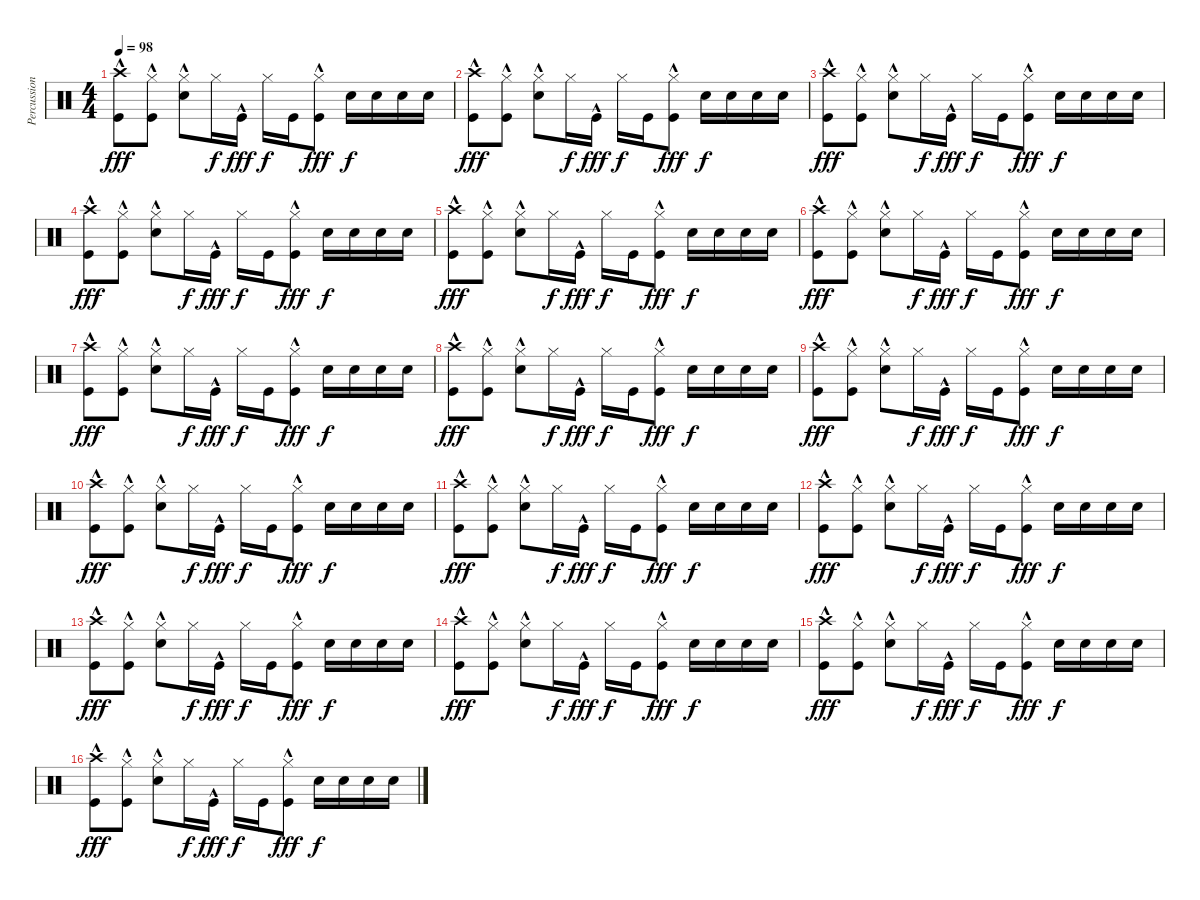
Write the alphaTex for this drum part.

\track ("Percussion -- Joey Kramer" "Percussion") {instrument percussion}
\staff {score}
\articulation defaults
\ts (4 4)
\tempo 98
\clef neutral
\ks c
("Crash high (hit)"{hac} "Kick (hit)"{hac}).8{dy fff} ("Hi-Hat (closed)" "Kick (hit)"{hac}).8 ("Hi-Hat (closed)" "Snare (hit) 2"{hac}).8 "Hi-Hat (closed)".16{dy f} "Kick (hit)"{hac}.16{dy fff} "Hi-Hat (closed)".16{dy f} "Kick (hit)".16 ("Hi-Hat (closed)" "Kick (hit)"{hac}).8{dy fff} "Snare (hit) 2".16{dy f} "Snare (hit) 2".16 "Snare (hit) 2".16 "Snare (hit) 2".16 |
("Crash high (hit)"{hac} "Kick (hit)"{hac}).8{dy fff} ("Hi-Hat (closed)" "Kick (hit)"{hac}).8 ("Hi-Hat (closed)" "Snare (hit) 2"{hac}).8 "Hi-Hat (closed)".16{dy f} "Kick (hit)"{hac}.16{dy fff} "Hi-Hat (closed)".16{dy f} "Kick (hit)".16 ("Hi-Hat (closed)" "Kick (hit)"{hac}).8{dy fff} "Snare (hit) 2".16{dy f} "Snare (hit) 2".16 "Snare (hit) 2".16 "Snare (hit) 2".16 |
("Crash high (hit)"{hac} "Kick (hit)"{hac}).8{dy fff} ("Hi-Hat (closed)" "Kick (hit)"{hac}).8 ("Hi-Hat (closed)" "Snare (hit) 2"{hac}).8 "Hi-Hat (closed)".16{dy f} "Kick (hit)"{hac}.16{dy fff} "Hi-Hat (closed)".16{dy f} "Kick (hit)".16 ("Hi-Hat (closed)" "Kick (hit)"{hac}).8{dy fff} "Snare (hit) 2".16{dy f} "Snare (hit) 2".16 "Snare (hit) 2".16 "Snare (hit) 2".16 |
("Crash high (hit)"{hac} "Kick (hit)"{hac}).8{dy fff} ("Hi-Hat (closed)" "Kick (hit)"{hac}).8 ("Hi-Hat (closed)" "Snare (hit) 2"{hac}).8 "Hi-Hat (closed)".16{dy f} "Kick (hit)"{hac}.16{dy fff} "Hi-Hat (closed)".16{dy f} "Kick (hit)".16 ("Hi-Hat (closed)" "Kick (hit)"{hac}).8{dy fff} "Snare (hit) 2".16{dy f} "Snare (hit) 2".16 "Snare (hit) 2".16 "Snare (hit) 2".16 |
("Crash high (hit)"{hac} "Kick (hit)"{hac}).8{dy fff} ("Hi-Hat (closed)" "Kick (hit)"{hac}).8 ("Hi-Hat (closed)" "Snare (hit) 2"{hac}).8 "Hi-Hat (closed)".16{dy f} "Kick (hit)"{hac}.16{dy fff} "Hi-Hat (closed)".16{dy f} "Kick (hit)".16 ("Hi-Hat (closed)" "Kick (hit)"{hac}).8{dy fff} "Snare (hit) 2".16{dy f} "Snare (hit) 2".16 "Snare (hit) 2".16 "Snare (hit) 2".16 |
("Crash high (hit)"{hac} "Kick (hit)"{hac}).8{dy fff} ("Hi-Hat (closed)" "Kick (hit)"{hac}).8 ("Hi-Hat (closed)" "Snare (hit) 2"{hac}).8 "Hi-Hat (closed)".16{dy f} "Kick (hit)"{hac}.16{dy fff} "Hi-Hat (closed)".16{dy f} "Kick (hit)".16 ("Hi-Hat (closed)" "Kick (hit)"{hac}).8{dy fff} "Snare (hit) 2".16{dy f} "Snare (hit) 2".16 "Snare (hit) 2".16 "Snare (hit) 2".16 |
("Crash high (hit)"{hac} "Kick (hit)"{hac}).8{dy fff} ("Hi-Hat (closed)" "Kick (hit)"{hac}).8 ("Hi-Hat (closed)" "Snare (hit) 2"{hac}).8 "Hi-Hat (closed)".16{dy f} "Kick (hit)"{hac}.16{dy fff} "Hi-Hat (closed)".16{dy f} "Kick (hit)".16 ("Hi-Hat (closed)" "Kick (hit)"{hac}).8{dy fff} "Snare (hit) 2".16{dy f} "Snare (hit) 2".16 "Snare (hit) 2".16 "Snare (hit) 2".16 |
("Crash high (hit)"{hac} "Kick (hit)"{hac}).8{dy fff} ("Hi-Hat (closed)" "Kick (hit)"{hac}).8 ("Hi-Hat (closed)" "Snare (hit) 2"{hac}).8 "Hi-Hat (closed)".16{dy f} "Kick (hit)"{hac}.16{dy fff} "Hi-Hat (closed)".16{dy f} "Kick (hit)".16 ("Hi-Hat (closed)" "Kick (hit)"{hac}).8{dy fff} "Snare (hit) 2".16{dy f} "Snare (hit) 2".16 "Snare (hit) 2".16 "Snare (hit) 2".16 |
("Crash high (hit)"{hac} "Kick (hit)"{hac}).8{dy fff} ("Hi-Hat (closed)" "Kick (hit)"{hac}).8 ("Hi-Hat (closed)" "Snare (hit) 2"{hac}).8 "Hi-Hat (closed)".16{dy f} "Kick (hit)"{hac}.16{dy fff} "Hi-Hat (closed)".16{dy f} "Kick (hit)".16 ("Hi-Hat (closed)" "Kick (hit)"{hac}).8{dy fff} "Snare (hit) 2".16{dy f} "Snare (hit) 2".16 "Snare (hit) 2".16 "Snare (hit) 2".16 |
("Crash high (hit)"{hac} "Kick (hit)"{hac}).8{dy fff} ("Hi-Hat (closed)" "Kick (hit)"{hac}).8 ("Hi-Hat (closed)" "Snare (hit) 2"{hac}).8 "Hi-Hat (closed)".16{dy f} "Kick (hit)"{hac}.16{dy fff} "Hi-Hat (closed)".16{dy f} "Kick (hit)".16 ("Hi-Hat (closed)" "Kick (hit)"{hac}).8{dy fff} "Snare (hit) 2".16{dy f} "Snare (hit) 2".16 "Snare (hit) 2".16 "Snare (hit) 2".16 |
("Crash high (hit)"{hac} "Kick (hit)"{hac}).8{dy fff volume 10} ("Hi-Hat (closed)" "Kick (hit)"{hac}).8 ("Hi-Hat (closed)" "Snare (hit) 2"{hac}).8 "Hi-Hat (closed)".16{dy f} "Kick (hit)"{hac}.16{dy fff} "Hi-Hat (closed)".16{dy f} "Kick (hit)".16 ("Hi-Hat (closed)" "Kick (hit)"{hac}).8{dy fff} "Snare (hit) 2".16{dy f} "Snare (hit) 2".16 "Snare (hit) 2".16 "Snare (hit) 2".16 |
("Crash high (hit)"{hac} "Kick (hit)"{hac}).8{dy fff volume 8} ("Hi-Hat (closed)" "Kick (hit)"{hac}).8 ("Hi-Hat (closed)" "Snare (hit) 2"{hac}).8 "Hi-Hat (closed)".16{dy f} "Kick (hit)"{hac}.16{dy fff} "Hi-Hat (closed)".16{dy f} "Kick (hit)".16 ("Hi-Hat (closed)" "Kick (hit)"{hac}).8{dy fff} "Snare (hit) 2".16{dy f} "Snare (hit) 2".16 "Snare (hit) 2".16 "Snare (hit) 2".16 |
("Crash high (hit)"{hac} "Kick (hit)"{hac}).8{dy fff volume 6} ("Hi-Hat (closed)" "Kick (hit)"{hac}).8 ("Hi-Hat (closed)" "Snare (hit) 2"{hac}).8 "Hi-Hat (closed)".16{dy f} "Kick (hit)"{hac}.16{dy fff} "Hi-Hat (closed)".16{dy f} "Kick (hit)".16 ("Hi-Hat (closed)" "Kick (hit)"{hac}).8{dy fff} "Snare (hit) 2".16{dy f} "Snare (hit) 2".16 "Snare (hit) 2".16 "Snare (hit) 2".16 |
("Crash high (hit)"{hac} "Kick (hit)"{hac}).8{dy fff volume 4} ("Hi-Hat (closed)" "Kick (hit)"{hac}).8 ("Hi-Hat (closed)" "Snare (hit) 2"{hac}).8 "Hi-Hat (closed)".16{dy f} "Kick (hit)"{hac}.16{dy fff} "Hi-Hat (closed)".16{dy f} "Kick (hit)".16 ("Hi-Hat (closed)" "Kick (hit)"{hac}).8{dy fff} "Snare (hit) 2".16{dy f} "Snare (hit) 2".16 "Snare (hit) 2".16 "Snare (hit) 2".16 |
("Crash high (hit)"{hac} "Kick (hit)"{hac}).8{dy fff volume 2} ("Hi-Hat (closed)" "Kick (hit)"{hac}).8 ("Hi-Hat (closed)" "Snare (hit) 2"{hac}).8 "Hi-Hat (closed)".16{dy f} "Kick (hit)"{hac}.16{dy fff} "Hi-Hat (closed)".16{dy f} "Kick (hit)".16 ("Hi-Hat (closed)" "Kick (hit)"{hac}).8{dy fff} "Snare (hit) 2".16{dy f} "Snare (hit) 2".16 "Snare (hit) 2".16 "Snare (hit) 2".16 |
("Crash high (hit)"{hac} "Kick (hit)"{hac}).8{dy fff volume 0} ("Hi-Hat (closed)" "Kick (hit)"{hac}).8 ("Hi-Hat (closed)" "Snare (hit) 2"{hac}).8 "Hi-Hat (closed)".16{dy f} "Kick (hit)"{hac}.16{dy fff} "Hi-Hat (closed)".16{dy f} "Kick (hit)".16 ("Hi-Hat (closed)" "Kick (hit)"{hac}).8{dy fff} "Snare (hit) 2".16{dy f} "Snare (hit) 2".16 "Snare (hit) 2".16 "Snare (hit) 2".16
